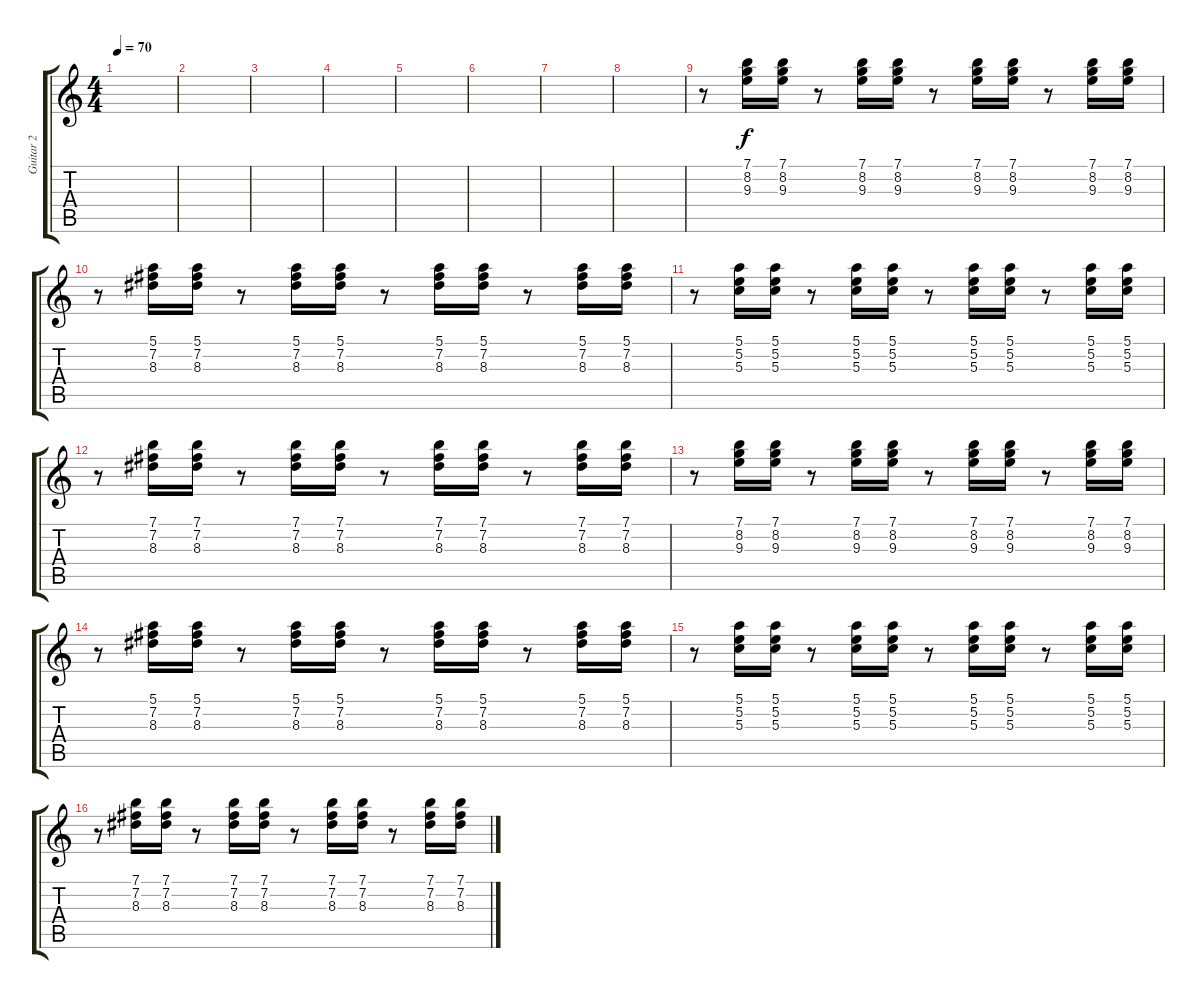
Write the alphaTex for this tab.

\track ("Guitar 2" "Guitar 2") {instrument acousticguitarsteel}
\staff {score tabs}
\tuning (E4 B3 G3 D3 A2 E2) {hide}
\ts (4 4)
\tempo 70
\clef g2
\ks c
|
|
|
|
|
|
|
|
r.8 (7.1 8.2 9.3).16 (7.1 8.2 9.3).16 r.8 (7.1 8.2 9.3).16 (7.1 8.2 9.3).16 r.8 (7.1 8.2 9.3).16 (7.1 8.2 9.3).16 r.8 (7.1 8.2 9.3).16 (7.1 8.2 9.3).16 |
r.8 (5.1 7.2 8.3).16 (5.1 7.2 8.3).16 r.8 (5.1 7.2 8.3).16 (5.1 7.2 8.3).16 r.8 (5.1 7.2 8.3).16 (5.1 7.2 8.3).16 r.8 (5.1 7.2 8.3).16 (5.1 7.2 8.3).16 |
r.8 (5.1 5.2 5.3).16 (5.1 5.2 5.3).16 r.8 (5.1 5.2 5.3).16 (5.1 5.2 5.3).16 r.8 (5.1 5.2 5.3).16 (5.1 5.2 5.3).16 r.8 (5.1 5.2 5.3).16 (5.1 5.2 5.3).16 |
r.8 (7.1 7.2 8.3).16 (7.1 7.2 8.3).16 r.8 (7.1 7.2 8.3).16 (7.1 7.2 8.3).16 r.8 (7.1 7.2 8.3).16 (7.1 7.2 8.3).16 r.8 (7.1 7.2 8.3).16 (7.1 7.2 8.3).16 |
r.8 (7.1 8.2 9.3).16 (7.1 8.2 9.3).16 r.8 (7.1 8.2 9.3).16 (7.1 8.2 9.3).16 r.8 (7.1 8.2 9.3).16 (7.1 8.2 9.3).16 r.8 (7.1 8.2 9.3).16 (7.1 8.2 9.3).16 |
r.8 (5.1 7.2 8.3).16 (5.1 7.2 8.3).16 r.8 (5.1 7.2 8.3).16 (5.1 7.2 8.3).16 r.8 (5.1 7.2 8.3).16 (5.1 7.2 8.3).16 r.8 (5.1 7.2 8.3).16 (5.1 7.2 8.3).16 |
r.8 (5.1 5.2 5.3).16 (5.1 5.2 5.3).16 r.8 (5.1 5.2 5.3).16 (5.1 5.2 5.3).16 r.8 (5.1 5.2 5.3).16 (5.1 5.2 5.3).16 r.8 (5.1 5.2 5.3).16 (5.1 5.2 5.3).16 |
r.8 (7.1 7.2 8.3).16 (7.1 7.2 8.3).16 r.8 (7.1 7.2 8.3).16 (7.1 7.2 8.3).16 r.8 (7.1 7.2 8.3).16 (7.1 7.2 8.3).16 r.8 (7.1 7.2 8.3).16 (7.1 7.2 8.3).16
